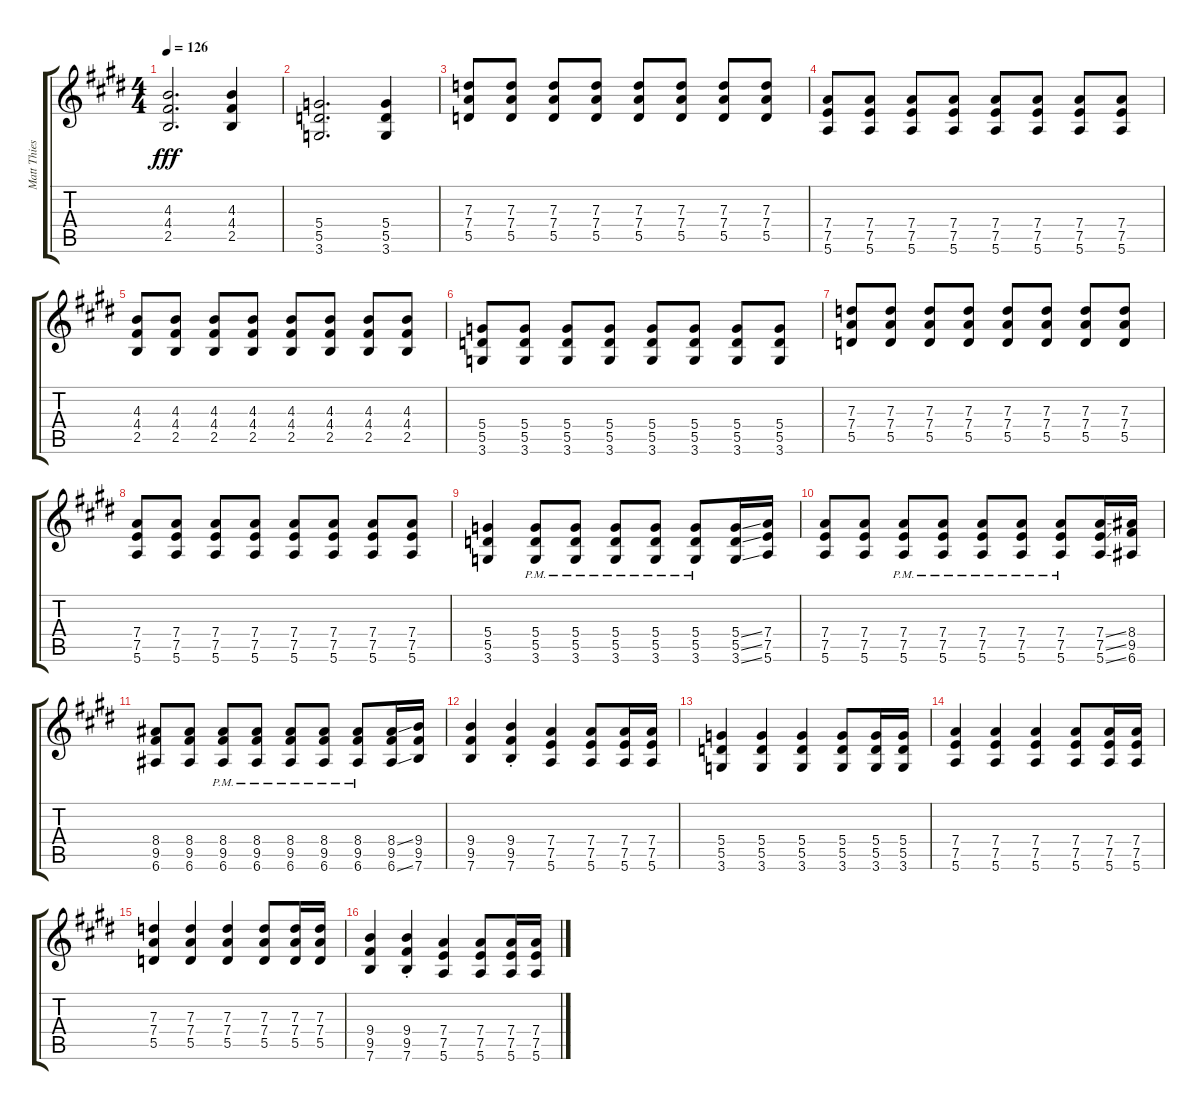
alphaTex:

\track ("Matt Thiessen" "Matt Thies") {instrument overdrivenguitar}
\staff {score tabs}
\tuning (E4 B3 G3 D3 A2 E2) {hide}
\ts (4 4)
\tempo 126
\clef g2
\ks e
(4.3 4.4 2.5).2{d dy fff} (4.3 4.4 2.5).4 |
\ks c#minor
(5.4 5.5 3.6).2{d} (5.4 5.5 3.6).4 |
(7.3 7.4 5.5).8 (7.3 7.4 5.5).8 (7.3 7.4 5.5).8 (7.3 7.4 5.5).8 (7.3 7.4 5.5).8 (7.3 7.4 5.5).8 (7.3 7.4 5.5).8 (7.3 7.4 5.5).8 |
(7.4 7.5 5.6).8 (7.4 7.5 5.6).8 (7.4 7.5 5.6).8 (7.4 7.5 5.6).8 (7.4 7.5 5.6).8 (7.4 7.5 5.6).8 (7.4 7.5 5.6).8 (7.4 7.5 5.6).8 |
\ks e
(4.3 4.4 2.5).8 (4.3 4.4 2.5).8 (4.3 4.4 2.5).8 (4.3 4.4 2.5).8 (4.3 4.4 2.5).8 (4.3 4.4 2.5).8 (4.3 4.4 2.5).8 (4.3 4.4 2.5).8 |
\ks c#minor
(5.4 5.5 3.6).8 (5.4 5.5 3.6).8 (5.4 5.5 3.6).8 (5.4 5.5 3.6).8 (5.4 5.5 3.6).8 (5.4 5.5 3.6).8 (5.4 5.5 3.6).8 (5.4 5.5 3.6).8 |
(7.3 7.4 5.5).8 (7.3 7.4 5.5).8 (7.3 7.4 5.5).8 (7.3 7.4 5.5).8 (7.3 7.4 5.5).8 (7.3 7.4 5.5).8 (7.3 7.4 5.5).8 (7.3 7.4 5.5).8 |
(7.4 7.5 5.6).8 (7.4 7.5 5.6).8 (7.4 7.5 5.6).8 (7.4 7.5 5.6).8 (7.4 7.5 5.6).8 (7.4 7.5 5.6).8 (7.4 7.5 5.6).8 (7.4 7.5 5.6).8 |
\ks e
(5.4 5.5 3.6).4 (5.4{pm} 5.5{pm} 3.6{pm}).8 (5.4{pm} 5.5{pm} 3.6{pm}).8 (5.4{pm} 5.5{pm} 3.6{pm}).8 (5.4{pm} 5.5{pm} 3.6{pm}).8 (5.4{pm} 5.5{pm} 3.6{pm}).8 (5.4{ss} 5.5{ss} 3.6{ss}).16 (7.4 7.5 5.6).16 |
\ks c#minor
(7.4 7.5 5.6).8 (7.4 7.5 5.6).8 (7.4{pm} 7.5{pm} 5.6{pm}).8 (7.4{pm} 7.5{pm} 5.6{pm}).8 (7.4{pm} 7.5{pm} 5.6{pm}).8 (7.4{pm} 7.5{pm} 5.6{pm}).8 (7.4{pm} 7.5{pm} 5.6{pm}).8 (7.4{ss} 7.5{ss} 5.6{ss}).16 (8.4 9.5 6.6).16 |
(8.4 9.5 6.6).8 (8.4 9.5 6.6).8 (8.4{pm} 9.5{pm} 6.6{pm}).8 (8.4{pm} 9.5{pm} 6.6{pm}).8 (8.4{pm} 9.5{pm} 6.6{pm}).8 (8.4{pm} 9.5{pm} 6.6{pm}).8 (8.4{pm} 9.5{pm} 6.6{pm}).8 (8.4{ss} 9.5 6.6{ss}).16 (9.4 9.5 7.6).16 |
(9.4 9.5 7.6).4 (9.4{st} 9.5{st} 7.6{st}).4 (7.4 7.5 5.6).4 (7.4 7.5 5.6).8 (7.4 7.5 5.6).16 (7.4 7.5 5.6).16 |
\ks e
(5.4 5.5 3.6).4 (5.4 5.5 3.6).4 (5.4 5.5 3.6).4 (5.4 5.5 3.6).8 (5.4 5.5 3.6).16 (5.4 5.5 3.6).16 |
\ks c#minor
(7.4 7.5 5.6).4 (7.4 7.5 5.6).4 (7.4 7.5 5.6).4 (7.4 7.5 5.6).8 (7.4 7.5 5.6).16 (7.4 7.5 5.6).16 |
(7.3 7.4 5.5).4 (7.3 7.4 5.5).4 (7.3 7.4 5.5).4 (7.3 7.4 5.5).8 (7.3 7.4 5.5).16 (7.3 7.4 5.5).16 |
(9.4 9.5 7.6).4 (9.4{st} 9.5{st} 7.6{st}).4 (7.4 7.5 5.6).4 (7.4 7.5 5.6).8 (7.4 7.5 5.6).16 (7.4 7.5 5.6).16
